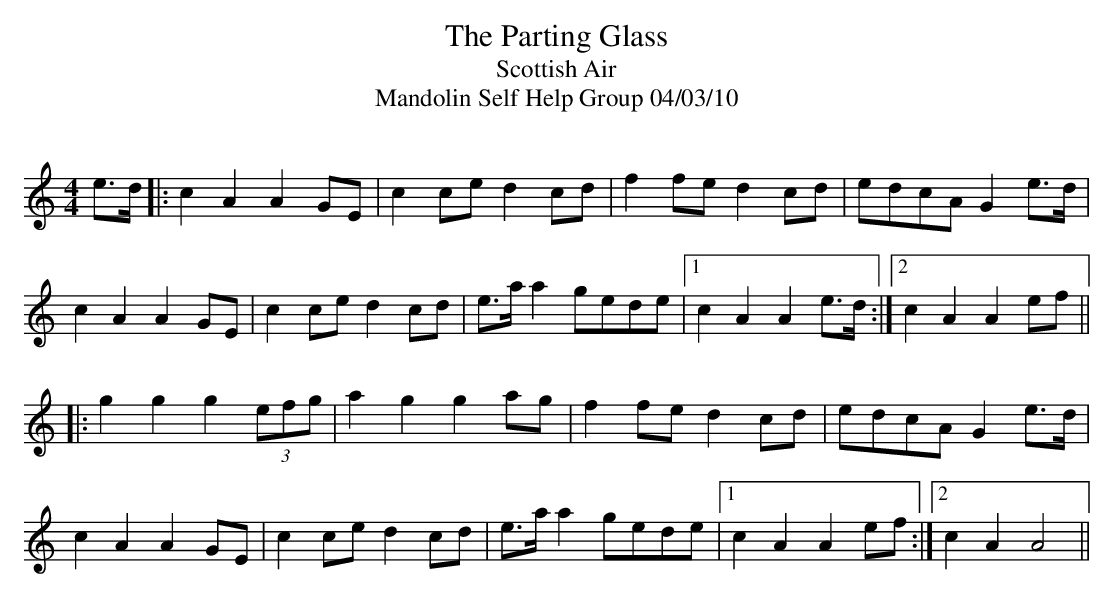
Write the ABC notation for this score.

X:1
T:Parting Glass, The
T:Scottish Air
T:Mandolin Self Help Group 04/03/10
Q:120
M:4/4
L:1/8
K:Amin
e>d |: c2 A2 A2 GE | c2 ce d2 cd | f2 fe d2 cd | edcA G2 e>d |
c2 A2 A2 GE | c2 ce d2 cd | e>a a2 gede |1 c2 A2 A2 e>d :|2 c2 A2 A2 ef ||
|: g2 g2 g2 (3efg | a2 g2 g2 ag | f2 fe d2 cd | edcA G2 e>d |
c2 A2 A2 GE | c2 ce d2 cd | e>a a2 gede |1 c2 A2 A2 ef :|2 c2 A2 A4 ||
